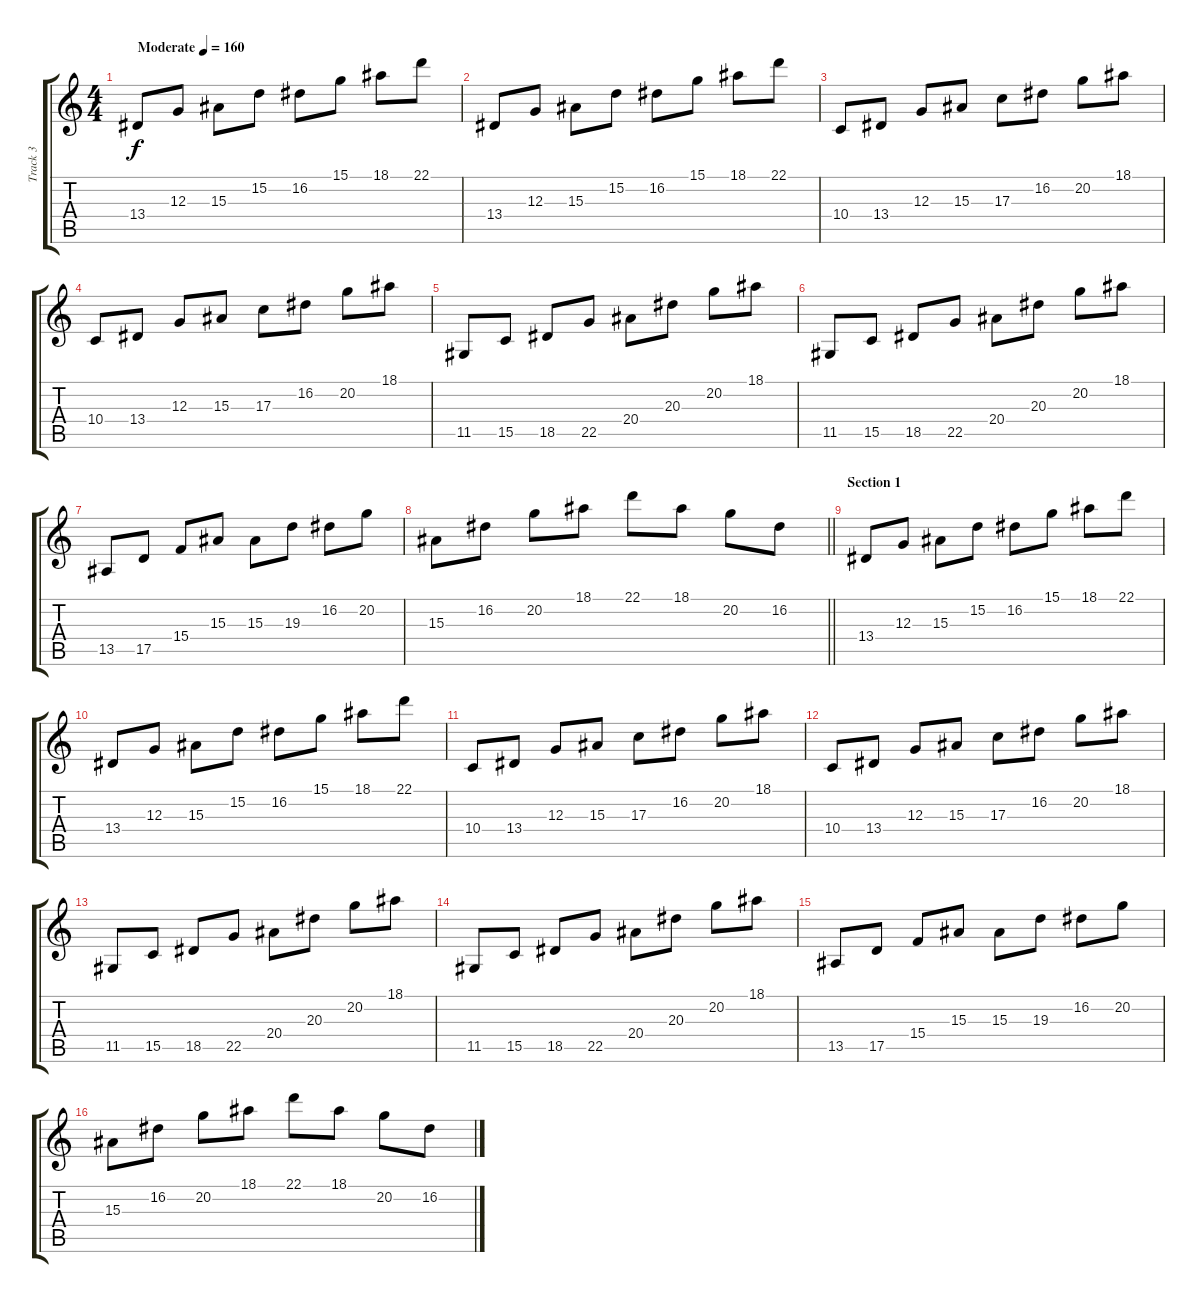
\track ("Track 3" "Track 3") {instrument pad1newage}
\staff {score tabs}
\tuning (E4 B3 G3 D3 A2 E2) {hide}
\ts (4 4)
\tempo (160 "Moderate")
\clef g2
\ks c
13.4.8{dy f instrument pad1newage} 12.3.8 15.3.8 15.2.8 16.2.8 15.1.8 18.1.8 22.1.8 |
13.4.8 12.3.8 15.3.8 15.2.8 16.2.8 15.1.8 18.1.8 22.1.8 |
10.4.8 13.4.8 12.3.8 15.3.8 17.3.8 16.2.8 20.2.8 18.1.8 |
10.4.8 13.4.8 12.3.8 15.3.8 17.3.8 16.2.8 20.2.8 18.1.8 |
11.5.8 15.5.8 18.5.8 22.5.8 20.4.8 20.3.8 20.2.8 18.1.8 |
11.5.8 15.5.8 18.5.8 22.5.8 20.4.8 20.3.8 20.2.8 18.1.8 |
13.5.8 17.5.8 15.4.8 15.3.8 15.3.8 19.3.8 16.2.8 20.2.8 |
\barLineRight lightlight
15.3.8 16.2.8 20.2.8 18.1.8 22.1.8 18.1.8 20.2.8 16.2.8 |
\section ("" "Section 1")
13.4.8 12.3.8 15.3.8 15.2.8 16.2.8 15.1.8 18.1.8 22.1.8 |
13.4.8 12.3.8 15.3.8 15.2.8 16.2.8 15.1.8 18.1.8 22.1.8 |
10.4.8 13.4.8 12.3.8 15.3.8 17.3.8 16.2.8 20.2.8 18.1.8 |
10.4.8 13.4.8 12.3.8 15.3.8 17.3.8 16.2.8 20.2.8 18.1.8 |
11.5.8 15.5.8 18.5.8 22.5.8 20.4.8 20.3.8 20.2.8 18.1.8 |
11.5.8 15.5.8 18.5.8 22.5.8 20.4.8 20.3.8 20.2.8 18.1.8 |
13.5.8 17.5.8 15.4.8 15.3.8 15.3.8 19.3.8 16.2.8 20.2.8 |
15.3.8 16.2.8 20.2.8 18.1.8 22.1.8 18.1.8 20.2.8 16.2.8
